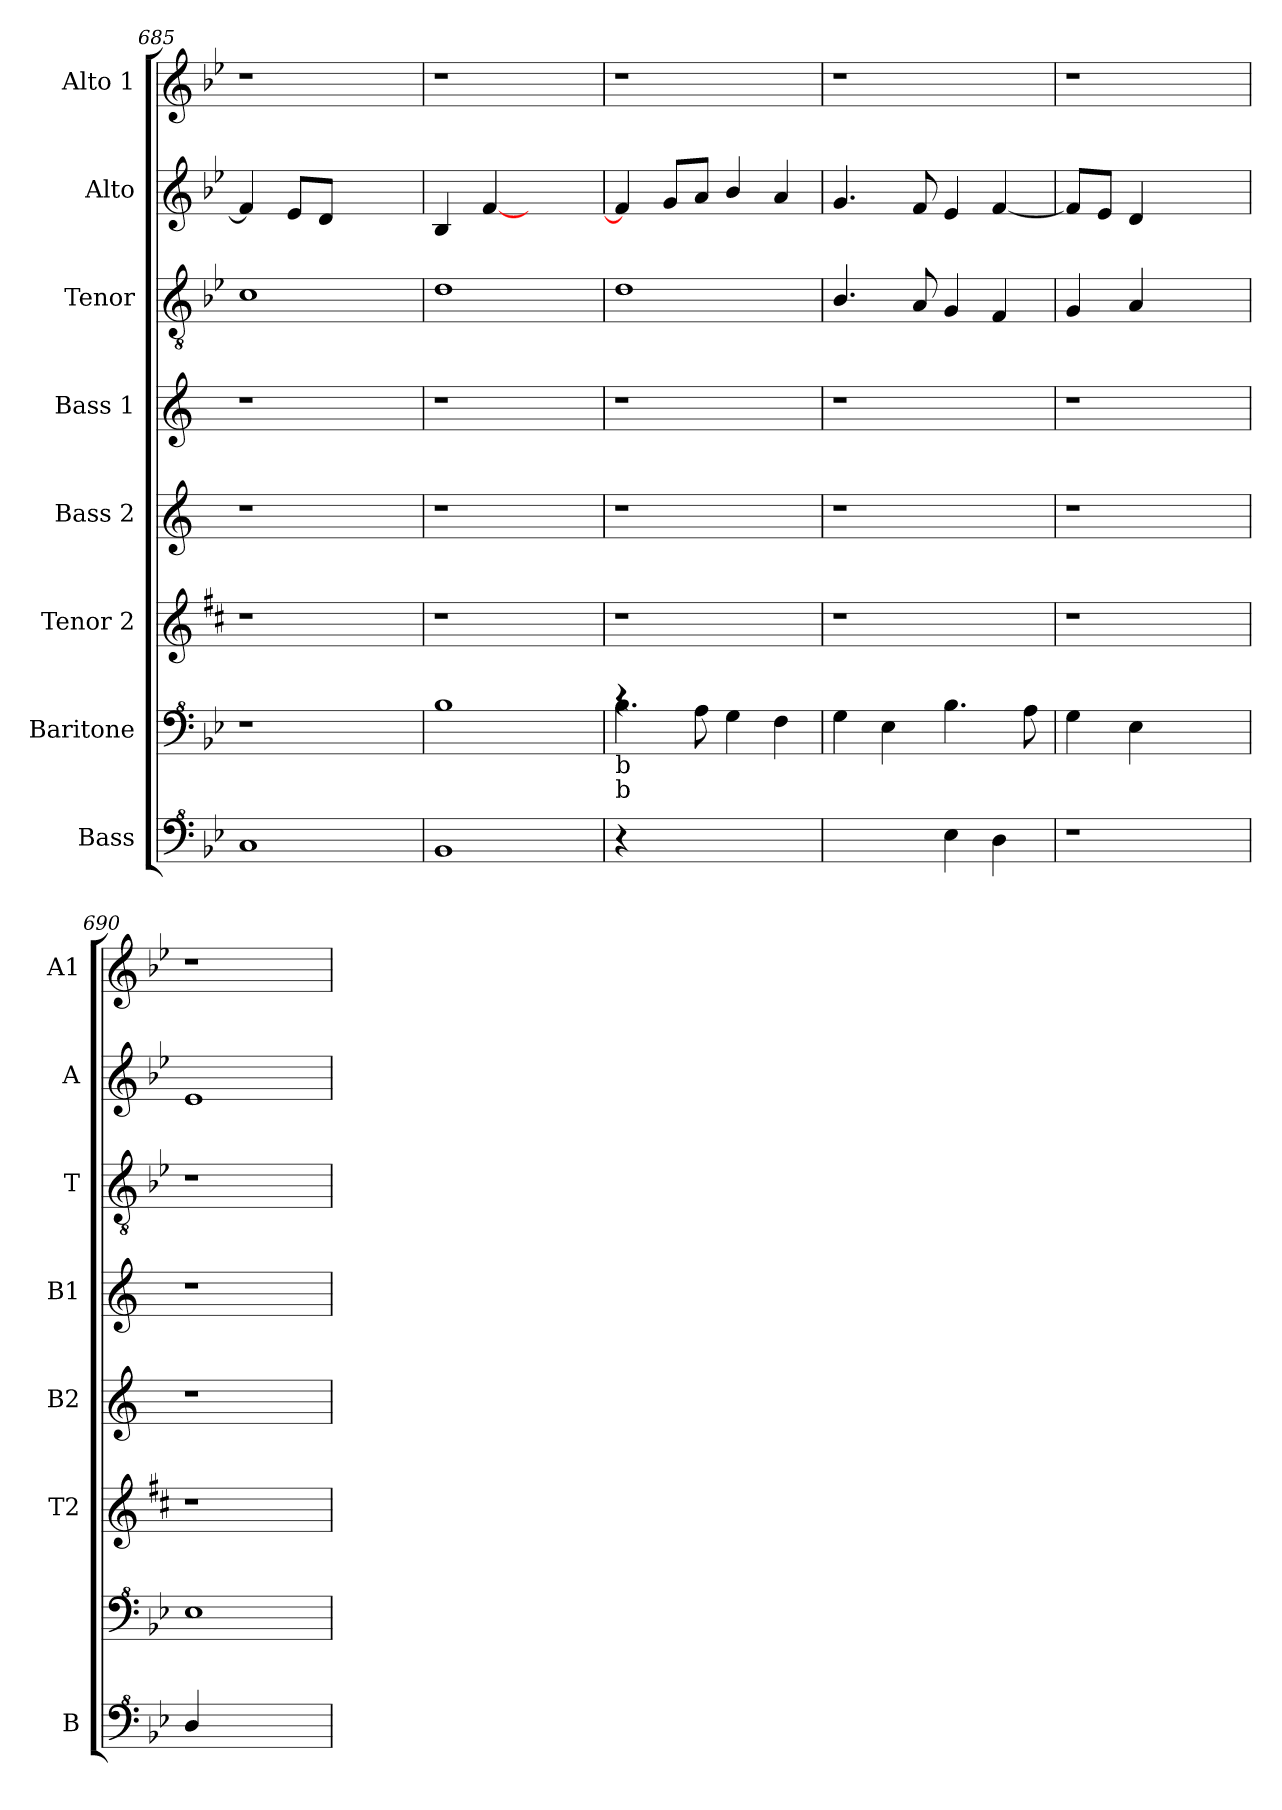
**kern	**kern	**kern	**kern	**kern	**kern	**kern	**kern
*part8	*part7	*part6	*part5	*part4	*part3	*part2	*part1
*staff8	*staff7	*staff6	*staff5	*staff4	*staff3	*staff2	*staff1
*I"Bass	*I"Baritone	*I"Tenor 2	*I"Bass 2	*I"Bass 1	*I"Tenor	*I"Alto	*I"Alto 1
*I'B	*	*I'T2	*I'B2	*I'B1	*I'T	*I'A	*I'A1
*clefF^4	*clefF^4	*clefG2	*clefG2	*clefG2	*clefGv2	*clefG2	*clefG2
*	*	*ITrd1c2	*	*	*ITrd1c2	*ITrd1c2	*ITrd1c2
*k[b-e-]	*k[b-e-]	*k[]	*k[]	*k[]	*k[b-e-a-d-]	*k[b-e-a-d-]	*k[b-e-a-d-]
*B-:	*B-:	*C:	*C:	*C:	*A-:	*A-:	*A-:
=685	=685	=685	=685	=685	=685	=685	=685
1c	1r	1r	1r	1r	1B-	4e-/]	1r
.	.	.	.	.	.	8d-/L	.
.	.	.	.	.	.	8c/J	.
.	.	.	.	.	.	2ryy	.
=686	=686	=686	=686	=686	=686	=686	=686
1B-	1b-	1r	1r	1r	1c	4A-/	1r
.	.	.	.	.	.	[<4e-/	.
.	.	.	.	.	.	2ryy	.
!!LO:LB:g=z
=687	=687	=687	=687	=687	=687	=687	=687
*	*^	*	*	*	*	*	*
!	!LO:TX:b:t=b	!	!	!	!	!	!	!
!	!LO:TX:b:t=b	!	!	!	!	!	!	!
4r	4rcc	4.b-\	1r	1r	1r	1c	4e-/]	1r
2.ryy	2.ryy	.	.	.	.	.	8f/L	.
.	.	8a\	.	.	.	.	8g/J	.
.	.	4g\	.	.	.	.	4a-/	.
.	.	4f\	.	.	.	.	4g/	.
*	*v	*v	*	*	*	*	*	*
=688	=688	=688	=688	=688	=688	=688	=688
2ryy	4g\	1r	1r	1r	4.A-/	4.f/	1r
.	4e-\	.	.	.	.	.	.
.	.	.	.	.	8G/	8e-/	.
4e-\	4.b-\	.	.	.	4F/	4d-/	.
4d\	.	.	.	.	4E-/	[<4e-/	.
.	8a\	.	.	.	.	.	.
=689	=689	=689	=689	=689	=689	=689	=689
1r	4g\	1r	1r	1r	4F/	8e-/L]	1r
.	.	.	.	.	.	8d-/J	.
.	4e-\	.	.	.	4G/	4c/	.
.	2ryy	.	.	.	2ryy	2ryy	.
=690	=690	=690	=690	=690	=690	=690	=690
4d/	1e-	1r	1r	1r	1r	1d-	1r
2.ryy	.	.	.	.	.	.	.
=	=	=	=	=	=	=	=
*-	*-	*-	*-	*-	*-	*-	*-
